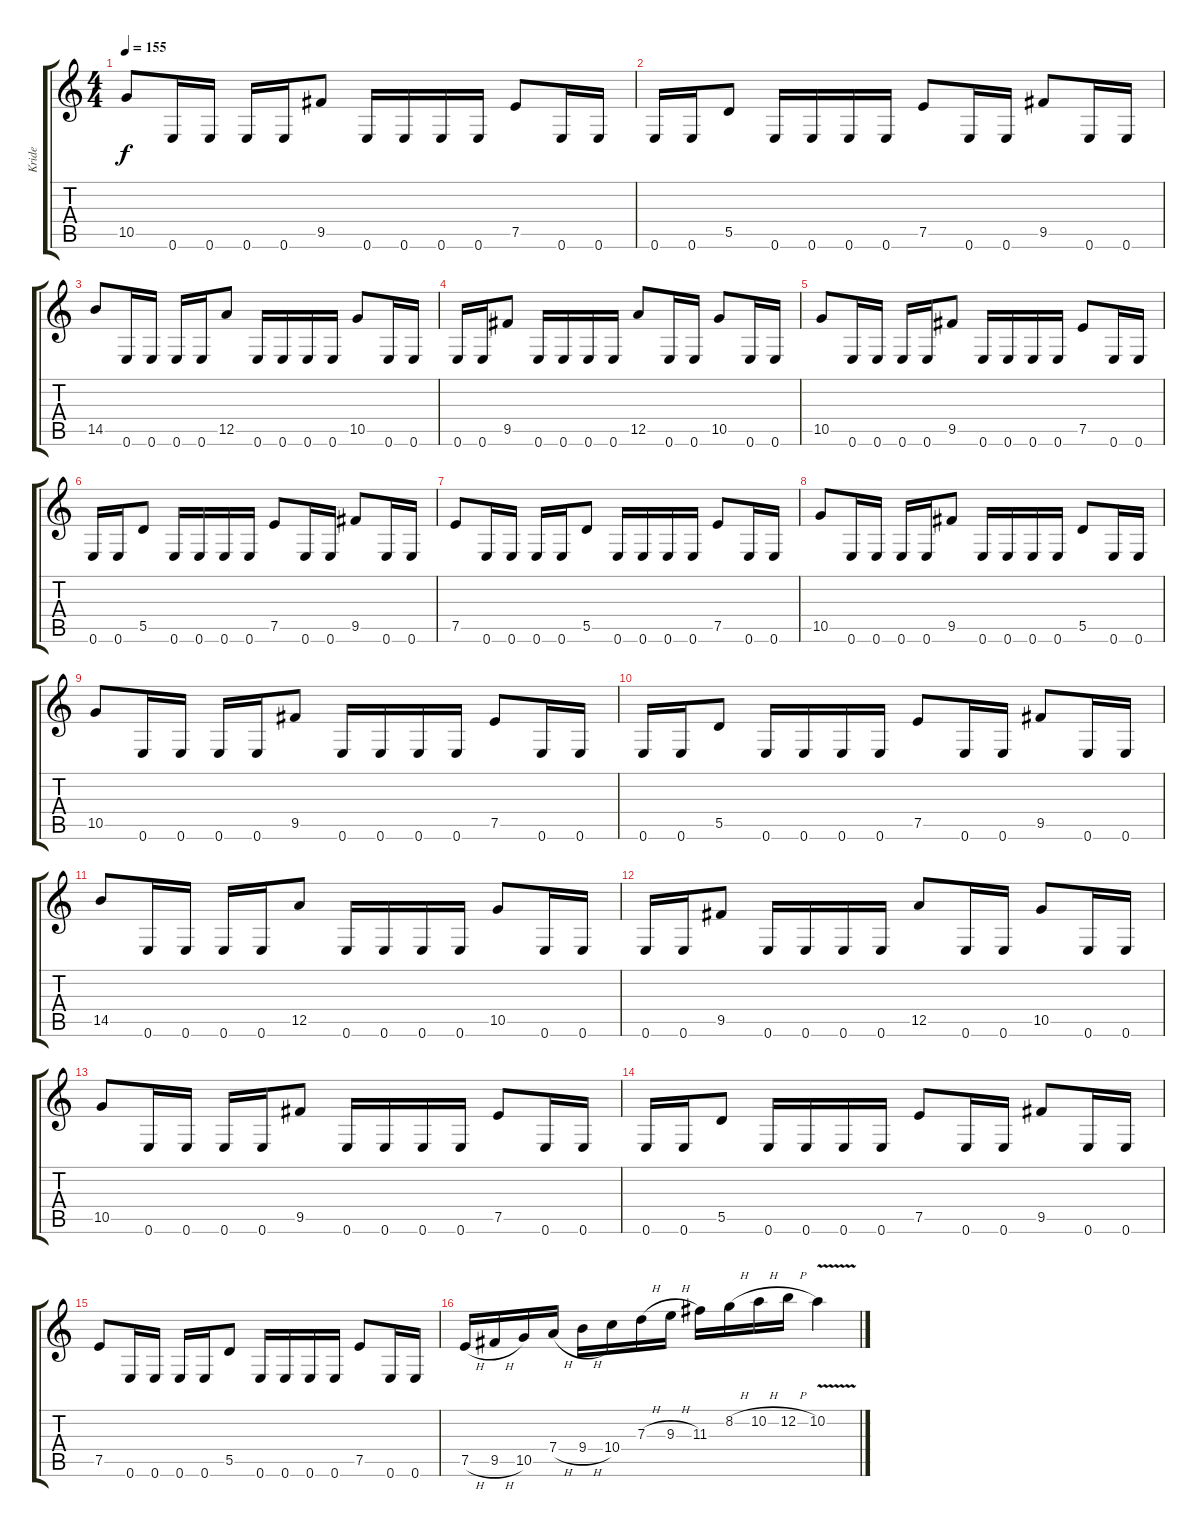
\track ("Kride" "Kride") {instrument distortionguitar}
\staff {score tabs}
\tuning (E4 B3 G3 D3 A2 E2) {hide}
\ts (4 4)
\tempo 155
\clef g2
\ks c
10.5.8{dy f instrument distortionguitar} 0.6.16 0.6.16 0.6.16 0.6.16 9.5.8 0.6.16 0.6.16 0.6.16 0.6.16 7.5.8 0.6.16 0.6.16 |
0.6.16 0.6.16 5.5.8 0.6.16 0.6.16 0.6.16 0.6.16 7.5.8 0.6.16 0.6.16 9.5.8 0.6.16 0.6.16 |
14.5.8 0.6.16 0.6.16 0.6.16 0.6.16 12.5.8 0.6.16 0.6.16 0.6.16 0.6.16 10.5.8 0.6.16 0.6.16 |
0.6.16 0.6.16 9.5.8 0.6.16 0.6.16 0.6.16 0.6.16 12.5.8 0.6.16 0.6.16 10.5.8 0.6.16 0.6.16 |
10.5.8 0.6.16 0.6.16 0.6.16 0.6.16 9.5.8 0.6.16 0.6.16 0.6.16 0.6.16 7.5.8 0.6.16 0.6.16 |
0.6.16 0.6.16 5.5.8 0.6.16 0.6.16 0.6.16 0.6.16 7.5.8 0.6.16 0.6.16 9.5.8 0.6.16 0.6.16 |
7.5.8 0.6.16 0.6.16 0.6.16 0.6.16 5.5.8 0.6.16 0.6.16 0.6.16 0.6.16 7.5.8 0.6.16 0.6.16 |
10.5.8 0.6.16 0.6.16 0.6.16 0.6.16 9.5.8 0.6.16 0.6.16 0.6.16 0.6.16 5.5.8 0.6.16 0.6.16 |
10.5.8 0.6.16 0.6.16 0.6.16 0.6.16 9.5.8 0.6.16 0.6.16 0.6.16 0.6.16 7.5.8 0.6.16 0.6.16 |
0.6.16 0.6.16 5.5.8 0.6.16 0.6.16 0.6.16 0.6.16 7.5.8 0.6.16 0.6.16 9.5.8 0.6.16 0.6.16 |
14.5.8 0.6.16 0.6.16 0.6.16 0.6.16 12.5.8 0.6.16 0.6.16 0.6.16 0.6.16 10.5.8 0.6.16 0.6.16 |
0.6.16 0.6.16 9.5.8 0.6.16 0.6.16 0.6.16 0.6.16 12.5.8 0.6.16 0.6.16 10.5.8 0.6.16 0.6.16 |
10.5.8 0.6.16 0.6.16 0.6.16 0.6.16 9.5.8 0.6.16 0.6.16 0.6.16 0.6.16 7.5.8 0.6.16 0.6.16 |
0.6.16 0.6.16 5.5.8 0.6.16 0.6.16 0.6.16 0.6.16 7.5.8 0.6.16 0.6.16 9.5.8 0.6.16 0.6.16 |
7.5.8 0.6.16 0.6.16 0.6.16 0.6.16 5.5.8 0.6.16 0.6.16 0.6.16 0.6.16 7.5.8 0.6.16 0.6.16 |
7.5{h}.16 9.5{h}.16 10.5.16 7.4{h}.16 9.4{h}.16 10.4.16 7.3{h}.16 9.3{h}.16 11.3.16 8.2{h}.16 10.2{h}.16 12.2{h}.16 10.2{v}.4
